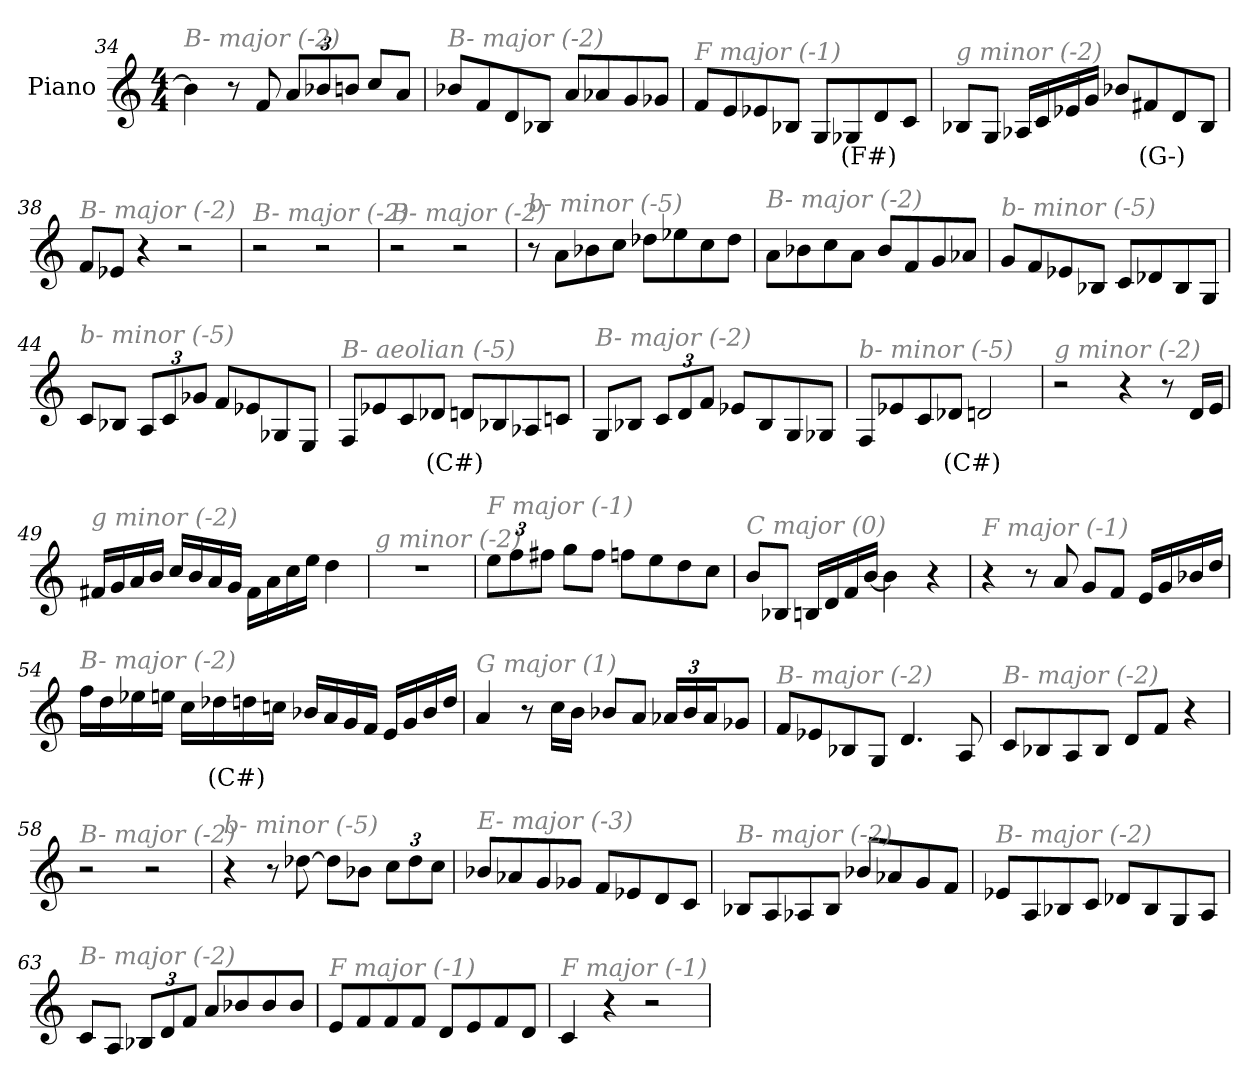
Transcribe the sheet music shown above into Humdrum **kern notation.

**kern	**text
*part1	*part1
*staff1	*staff1
*I"Piano	*
*I'Pno	*
!!LO:LB:g=z
*clefG2	*
*k[]	*
*M4/4	*
=34	=34
!LO:TX:i:color=#808080:t=B- major (-2)	!
4b-\]	.
8r	.
8f/	.
*Xbrackettup	*
12a/L	.
12b-X/	.
12bn/J	.
8cc/L	.
8a/J	.
=35	=35
!LO:TX:i:color=#808080:t=B- major (-2)	!
8b-X/L	.
8f/	.
8d/	.
8B-X/J	.
8a/L	.
8a-X/	.
8g/	.
8g-X/J	.
=36	=36
!LO:TX:i:color=#808080:t=F major (-1)	!
8f/L	.
8e/	.
8e-X/	.
8B-X/J	.
8G/L	.
8G-Xi/	(F#)
8d/	.
8c/J	.
!!LO:LB:g=z
=37	=37
!LO:TX:i:color=#808080:t=g minor (-2)	!
8B-X/L	.
8G/J	.
16A-X/LL	.
16c/	.
16e-X/	.
16g/JJ	.
8b-X/L	.
8f#Xi/	(G-)
8d/	.
8B-/J	.
=38	=38
!LO:TX:i:color=#808080:t=B- major (-2)	!
8f/L	.
8e-X/J	.
4r	.
2r	.
=39	=39
!LO:TX:i:color=#808080:t=B- major (-2)	!
2r	.
2r	.
=40	=40
!LO:TX:i:color=#808080:t=B- major (-2)	!
2r	.
2r	.
=41	=41
!LO:TX:i:color=#808080:t=b- minor (-5)	!
8r	.
8a\L	.
8b-X\	.
8cc\J	.
8dd-X\L	.
8ee-X\	.
8cc\	.
8dd-\J	.
!!LO:PB:g=z
=42	=42
!LO:TX:i:color=#808080:t=B- major (-2)	!
8a\L	.
8b-X\	.
8cc\	.
8a\J	.
8b-/L	.
8f/	.
8g/	.
8a-X/J	.
=43	=43
!LO:TX:i:color=#808080:t=b- minor (-5)	!
8g/L	.
8f/	.
8e-X/	.
8B-X/J	.
8c/L	.
8d-X/	.
8B-/	.
8G/J	.
=44	=44
!LO:TX:i:color=#808080:t=b- minor (-5)	!
8c/L	.
8B-X/J	.
12A/L	.
12c/	.
12g-X/J	.
8f/L	.
8e-X/	.
8G-X/	.
8E/J	.
=45	=45
!LO:TX:i:color=#808080:t=B- aeolian (-5)	!
8F/L	.
8e-X/	.
8c/	.
8d-Xi/J	(C#)
8d/L	.
8B-X/	.
8A-X/	.
8cn/J	.
!!LO:LB:g=z
=46	=46
!LO:TX:i:color=#808080:t=B- major (-2)	!
8G/L	.
8B-X/J	.
12c/L	.
12d/	.
12f/J	.
8e-X/L	.
8B-/	.
8G/	.
8G-X/J	.
=47	=47
!LO:TX:i:color=#808080:t=b- minor (-5)	!
8F/L	.
8e-X/	.
8c/	.
8d-Xi/J	(C#)
2d/	.
=48	=48
!LO:TX:i:color=#808080:t=g minor (-2)	!
2r	.
4r	.
8r	.
16d/LL	.
16e/JJ	.
=49	=49
!LO:TX:i:color=#808080:t=g minor (-2)	!
16f#X/LL	.
16g/	.
16a/	.
16b/JJ	.
16cc/LL	.
16b/	.
16a/	.
16g/JJ	.
16f#\LL	.
16a\	.
16cc\	.
16ee\JJ	.
4dd\	.
!!LO:LB:g=z
=50	=50
!LO:TX:i:color=#808080:t=g minor (-2)	!
1r	.
=51	=51
!LO:TX:i:color=#808080:t=F major (-1)	!
12ee\L	.
12ff\	.
12ff#X\J	.
8gg\L	.
8ff#\J	.
8ffn\L	.
8ee\	.
8dd\	.
8cc\J	.
=52	=52
!LO:TX:i:color=#808080:t=C major (0)	!
8b/L	.
8B-X/J	.
16Bn/LL	.
16d/	.
16f/	.
[16b/JJ	.
4b\]	.
4r	.
=53	=53
!LO:TX:i:color=#808080:t=F major (-1)	!
4r	.
8r	.
8a/	.
8g/L	.
8f/J	.
16e/LL	.
16g/	.
16b-X/	.
16dd/JJ	.
!!LO:LB:g=z
=54	=54
!LO:TX:i:color=#808080:t=B- major (-2)	!
16ff\LL	.
16dd\	.
16ee-X\	.
16een\JJ	.
16cc\LL	.
16dd-Xi\	(C#)
16dd\	.
16ccn\JJ	.
16b-X/LL	.
16a/	.
16g/	.
16f/JJ	.
16e/LL	.
16g/	.
16b-/	.
16dd/JJ	.
=55	=55
!LO:TX:i:color=#808080:t=G major (1)	!
4a/	.
8r	.
16cc\LL	.
16b\JJ	.
8b-X/L	.
8a/J	.
24a-X/LL	.
24b-/	.
24a-/J	.
8g-Xj/J	.
=56	=56
!LO:TX:i:color=#808080:t=B- major (-2)	!
8f/L	.
8e-X/	.
8B-X/	.
8G/J	.
4.d/	.
8A/	.
!!LO:LB:g=z
=57	=57
!LO:TX:i:color=#808080:t=B- major (-2)	!
8c/L	.
8B-X/	.
8A/	.
8B-/J	.
8d/L	.
8f/J	.
4r	.
=58	=58
!LO:TX:i:color=#808080:t=B- major (-2)	!
2r	.
2r	.
=59	=59
!LO:TX:i:color=#808080:t=b- minor (-5)	!
4r	.
8r	.
[8dd-X\	.
8dd-\L]	.
8b-X\J	.
12cc\L	.
12dd-\	.
12cc\J	.
=60	=60
!LO:TX:i:color=#808080:t=E- major (-3)	!
8b-X/L	.
8a-X/	.
8g/	.
8g-X/J	.
8f/L	.
8e-X/	.
8d/	.
8c/J	.
!!LO:LB:g=z
=61	=61
!LO:TX:i:color=#808080:t=B- major (-2)	!
8B-X/L	.
8A/	.
8A-X/	.
8B-/J	.
8b-X/L	.
8a-X/	.
8g/	.
8f/J	.
=62	=62
!LO:TX:i:color=#808080:t=B- major (-2)	!
8e-X/L	.
8A/	.
8B-X/	.
8c/J	.
8d-X/L	.
8B-/	.
8G/	.
8A/J	.
=63	=63
!LO:TX:i:color=#808080:t=B- major (-2)	!
8c/L	.
8A/J	.
12B-X/L	.
12d/	.
12f/J	.
8a/L	.
8b-X/	.
8b-/	.
8b-/J	.
=64	=64
!LO:TX:i:color=#808080:t=F major (-1)	!
8e/L	.
8f/	.
8f/	.
8f/J	.
8d/L	.
8e/	.
8f/	.
8d/J	.
!!LO:LB:g=z
=65	=65
!LO:TX:i:color=#808080:t=F major (-1)	!
4c/	.
4r	.
2r	.
=	=
*-	*-
